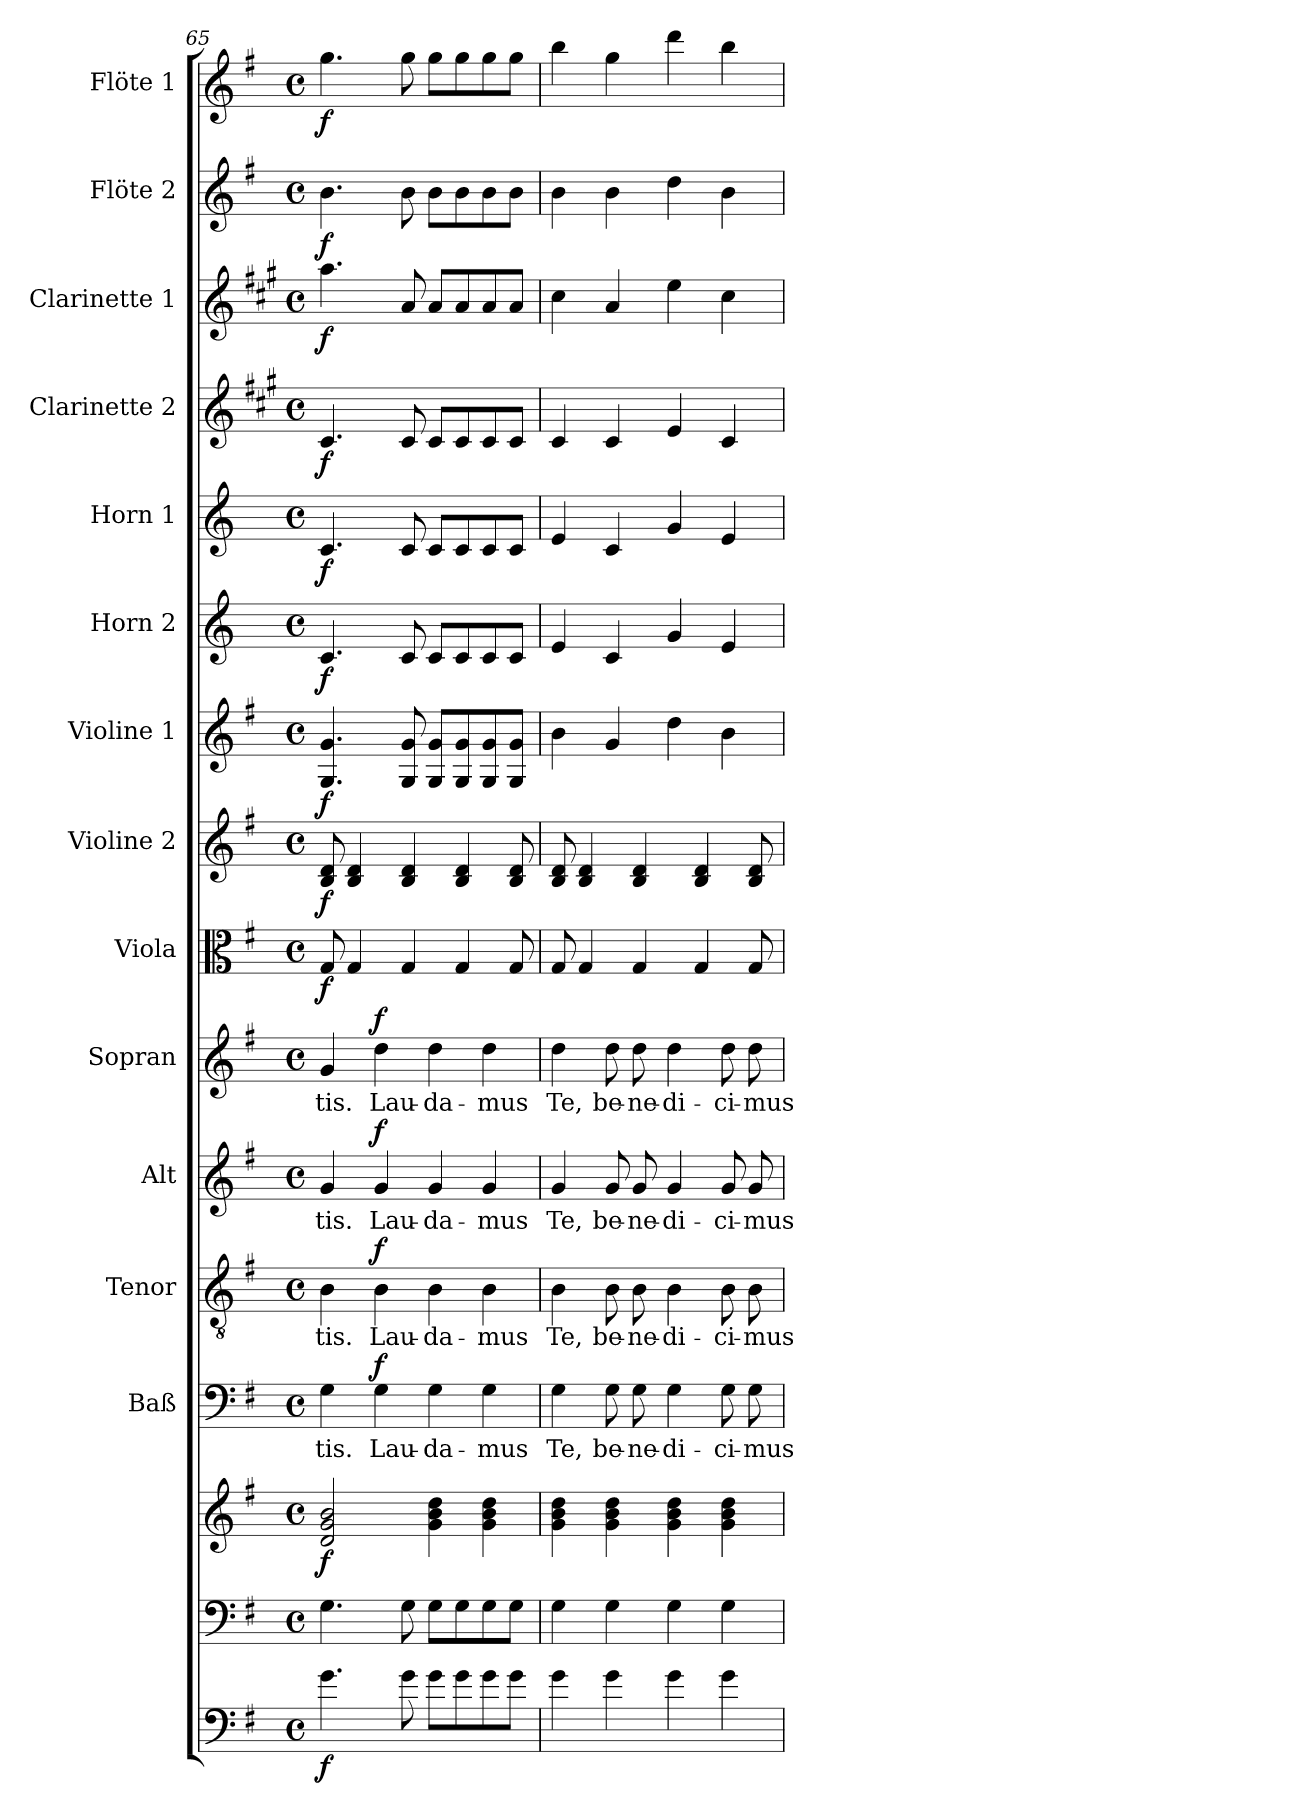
**kern	**dynam	**kern	**kern	**dynam	**kern	**text	**dynam	**kern	**text	**dynam	**kern	**text	**dynam	**kern	**text	**dynam	**kern	**dynam	**kern	**dynam	**kern	**dynam	**kern	**dynam	**kern	**dynam	**kern	**dynam	**kern	**dynam	**kern	**dynam	**kern	**dynam
*part15	*part15	*part14	*part14	*part14	*part13	*part13	*part13	*part12	*part12	*part12	*part11	*part11	*part11	*part10	*part10	*part10	*part9	*part9	*part8	*part8	*part7	*part7	*part6	*part6	*part5	*part5	*part4	*part4	*part3	*part3	*part2	*part2	*part1	*part1
*staff16	*staff16	*staff15	*staff14	*staff14/15	*staff13	*staff13	*staff13	*staff12	*staff12	*staff12	*staff11	*staff11	*staff11	*staff10	*staff10	*staff10	*staff9	*staff9	*staff8	*staff8	*staff7	*staff7	*staff6	*staff6	*staff5	*staff5	*staff4	*staff4	*staff3	*staff3	*staff2	*staff2	*staff1	*staff1
*	*	*	*	*	*I"Baß	*	*	*I"Tenor	*	*	*I"Alt	*	*	*I"Sopran	*	*	*I"Viola	*	*I"Violine 2	*	*I"Violine 1	*	*I"Horn 2	*	*I"Horn 1	*	*I"Clarinette 2	*	*I"Clarinette 1	*	*I"Flöte 2	*	*I"Flöte 1	*
*	*	*	*	*	*I'Baß	*	*	*I'Ten	*	*	*I'Alt	*	*	*I'Sop	*	*	*I'Vla.	*	*I'Vln. 2	*	*I'Vln. 1	*	*I'Hrn. 2	*	*I'Hrn. 1	*	*I'Cl. 2	*	*I'Cl. 1	*	*I'Fl. 2	*	*I'Fl. 1	*
*clefF4	*	*clefF4	*clefG2	*	*clefF4	*	*	*clefGv2	*	*	*clefG2	*	*	*clefG2	*	*	*clefC3	*	*clefG2	*	*clefG2	*	*clefG2	*	*clefG2	*	*clefG2	*	*clefG2	*	*clefG2	*	*clefG2	*
*ITrd7c12	*	*	*	*	*	*	*	*	*	*	*	*	*	*	*	*	*	*	*	*	*	*	*ITrd3c5	*	*ITrd3c5	*	*ITrd1c2	*	*ITrd1c2	*	*	*	*	*
*k[f#]	*	*k[f#]	*k[f#]	*	*k[f#]	*	*	*k[f#]	*	*	*k[f#]	*	*	*k[f#]	*	*	*k[f#]	*	*k[f#]	*	*k[f#]	*	*k[f#]	*	*k[f#]	*	*k[f#]	*	*k[f#]	*	*k[f#]	*	*k[f#]	*
*G:	*	*G:	*G:	*	*G:	*	*	*G:	*	*	*G:	*	*	*G:	*	*	*G:	*	*G:	*	*G:	*	*G:	*	*G:	*	*G:	*	*G:	*	*G:	*	*G:	*
*M4/4	*	*M4/4	*M4/4	*	*M4/4	*	*	*M4/4	*	*	*M4/4	*	*	*M4/4	*	*	*M4/4	*	*M4/4	*	*M4/4	*	*M4/4	*	*M4/4	*	*M4/4	*	*M4/4	*	*M4/4	*	*M4/4	*
*met(c)	*	*met(c)	*met(c)	*	*met(c)	*	*	*met(c)	*	*	*met(c)	*	*	*met(c)	*	*	*met(c)	*	*met(c)	*	*met(c)	*	*met(c)	*	*met(c)	*	*met(c)	*	*met(c)	*	*met(c)	*	*met(c)	*
=65	=65	=65	=65	=65	=65	=65	=65	=65	=65	=65	=65	=65	=65	=65	=65	=65	=65	=65	=65	=65	=65	=65	=65	=65	=65	=65	=65	=65	=65	=65	=65	=65	=65	=65
!	!LO:DY:b	!	!	!LO:DY:b	!	!LO:LY:b	!	!	!LO:LY:b	!	!	!LO:LY:b	!	!	!LO:LY:b	!	!	!LO:DY:b	!	!LO:DY:b	!	!LO:DY:b	!	!LO:DY:b	!	!LO:DY:b	!	!LO:DY:b	!	!LO:DY:b	!	!LO:DY:b	!	!LO:DY:b
4.G\	f	4.G\	2d/ 2g/ 2b/	f	4G\	-tis.	.	4B\	-tis.	.	4g/	-tis.	.	4g/	-tis.	.	8G/	f	8B/ 8d/	f	4.G/ 4.g/	f	4.G/	f	4.G/	f	4.B/	f	4.gg\	f	4.b\	f	4.gg\	f
.	.	.	.	.	.	.	.	.	.	.	.	.	.	.	.	.	4G/	.	4B/ 4d/	.	.	.	.	.	.	.	.	.	.	.	.	.	.	.
!	!	!	!	!	!	!LO:LY:b	!LO:DY:a	!	!LO:LY:b	!LO:DY:a	!	!LO:LY:b	!LO:DY:a	!	!LO:LY:b	!LO:DY:a	!	!	!	!	!	!	!	!	!	!	!	!	!	!	!	!	!	!
.	.	.	.	.	4G\	Lau-	f	4B\	Lau-	f	4g/	Lau-	f	4dd\	Lau-	f	.	.	.	.	.	.	.	.	.	.	.	.	.	.	.	.	.	.
8G\	.	8G\	.	.	.	.	.	.	.	.	.	.	.	.	.	.	4G/	.	4B/ 4d/	.	8G/ 8g/	.	8G/	.	8G/	.	8B/	.	8g/	.	8b\	.	8gg\	.
!	!	!	!	!	!	!LO:LY:b	!	!	!LO:LY:b	!	!	!LO:LY:b	!	!	!LO:LY:b	!	!	!	!	!	!	!	!	!	!	!	!	!	!	!	!	!	!	!
8G\L	.	8G\L	4g\ 4b\ 4dd\	.	4G\	-da-	.	4B\	-da-	.	4g/	-da-	.	4dd\	-da-	.	.	.	.	.	8G/ 8g/L	.	8G/L	.	8G/L	.	8B/L	.	8g/L	.	8b\L	.	8gg\L	.
8G\	.	8G\	.	.	.	.	.	.	.	.	.	.	.	.	.	.	4G/	.	4B/ 4d/	.	8G/ 8g/	.	8G/	.	8G/	.	8B/	.	8g/	.	8b\	.	8gg\	.
!	!	!	!	!	!	!LO:LY:b	!	!	!LO:LY:b	!	!	!LO:LY:b	!	!	!LO:LY:b	!	!	!	!	!	!	!	!	!	!	!	!	!	!	!	!	!	!	!
8G\	.	8G\	4g\ 4b\ 4dd\	.	4G\	-mus	.	4B\	-mus	.	4g/	-mus	.	4dd\	-mus	.	.	.	.	.	8G/ 8g/	.	8G/	.	8G/	.	8B/	.	8g/	.	8b\	.	8gg\	.
8G\J	.	8G\J	.	.	.	.	.	.	.	.	.	.	.	.	.	.	8G/	.	8B/ 8d/	.	8G/ 8g/J	.	8G/J	.	8G/J	.	8B/J	.	8g/J	.	8b\J	.	8gg\J	.
=66	=66	=66	=66	=66	=66	=66	=66	=66	=66	=66	=66	=66	=66	=66	=66	=66	=66	=66	=66	=66	=66	=66	=66	=66	=66	=66	=66	=66	=66	=66	=66	=66	=66	=66
!	!	!	!	!	!	!LO:LY:b	!	!	!LO:LY:b	!	!	!LO:LY:b	!	!	!LO:LY:b	!	!	!	!	!	!	!	!	!	!	!	!	!	!	!	!	!	!	!
4G\	.	4G\	4g\ 4b\ 4dd\	.	4G\	Te,	.	4B\	Te,	.	4g/	Te,	.	4dd\	Te,	.	8G/	.	8B/ 8d/	.	4b\	.	4B/	.	4B/	.	4B/	.	4b\	.	4b\	.	4bb\	.
.	.	.	.	.	.	.	.	.	.	.	.	.	.	.	.	.	4G/	.	4B/ 4d/	.	.	.	.	.	.	.	.	.	.	.	.	.	.	.
!	!	!	!	!	!	!LO:LY:b	!	!	!LO:LY:b	!	!	!LO:LY:b	!	!	!LO:LY:b	!	!	!	!	!	!	!	!	!	!	!	!	!	!	!	!	!	!	!
4G\	.	4G\	4g\ 4b\ 4dd\	.	8G\	be-	.	8B\	be-	.	8g/	be-	.	8dd\	be-	.	.	.	.	.	4g/	.	4G/	.	4G/	.	4B/	.	4g/	.	4b\	.	4gg\	.
!	!	!	!	!	!	!LO:LY:b	!	!	!LO:LY:b	!	!	!LO:LY:b	!	!	!LO:LY:b	!	!	!	!	!	!	!	!	!	!	!	!	!	!	!	!	!	!	!
.	.	.	.	.	8G\	-ne-	.	8B\	-ne-	.	8g/	-ne-	.	8dd\	-ne-	.	4G/	.	4B/ 4d/	.	.	.	.	.	.	.	.	.	.	.	.	.	.	.
!	!	!	!	!	!	!LO:LY:b	!	!	!LO:LY:b	!	!	!LO:LY:b	!	!	!LO:LY:b	!	!	!	!	!	!	!	!	!	!	!	!	!	!	!	!	!	!	!
4G\	.	4G\	4g\ 4b\ 4dd\	.	4G\	-di-	.	4B\	-di-	.	4g/	-di-	.	4dd\	-di-	.	.	.	.	.	4dd\	.	4d/	.	4d/	.	4d/	.	4dd\	.	4dd\	.	4ddd\	.
.	.	.	.	.	.	.	.	.	.	.	.	.	.	.	.	.	4G/	.	4B/ 4d/	.	.	.	.	.	.	.	.	.	.	.	.	.	.	.
!	!	!	!	!	!	!LO:LY:b	!	!	!LO:LY:b	!	!	!LO:LY:b	!	!	!LO:LY:b	!	!	!	!	!	!	!	!	!	!	!	!	!	!	!	!	!	!	!
4G\	.	4G\	4g\ 4b\ 4dd\	.	8G\	-ci-	.	8B\	-ci-	.	8g/	-ci-	.	8dd\	-ci-	.	.	.	.	.	4b\	.	4B/	.	4B/	.	4B/	.	4b\	.	4b\	.	4bb\	.
!	!	!	!	!	!	!LO:LY:b	!	!	!LO:LY:b	!	!	!LO:LY:b	!	!	!LO:LY:b	!	!	!	!	!	!	!	!	!	!	!	!	!	!	!	!	!	!	!
.	.	.	.	.	8G\	-mus	.	8B\	-mus	.	8g/	-mus	.	8dd\	-mus	.	8G/	.	8B/ 8d/	.	.	.	.	.	.	.	.	.	.	.	.	.	.	.
=	=	=	=	=	=	=	=	=	=	=	=	=	=	=	=	=	=	=	=	=	=	=	=	=	=	=	=	=	=	=	=	=	=	=
*-	*-	*-	*-	*-	*-	*-	*-	*-	*-	*-	*-	*-	*-	*-	*-	*-	*-	*-	*-	*-	*-	*-	*-	*-	*-	*-	*-	*-	*-	*-	*-	*-	*-	*-
